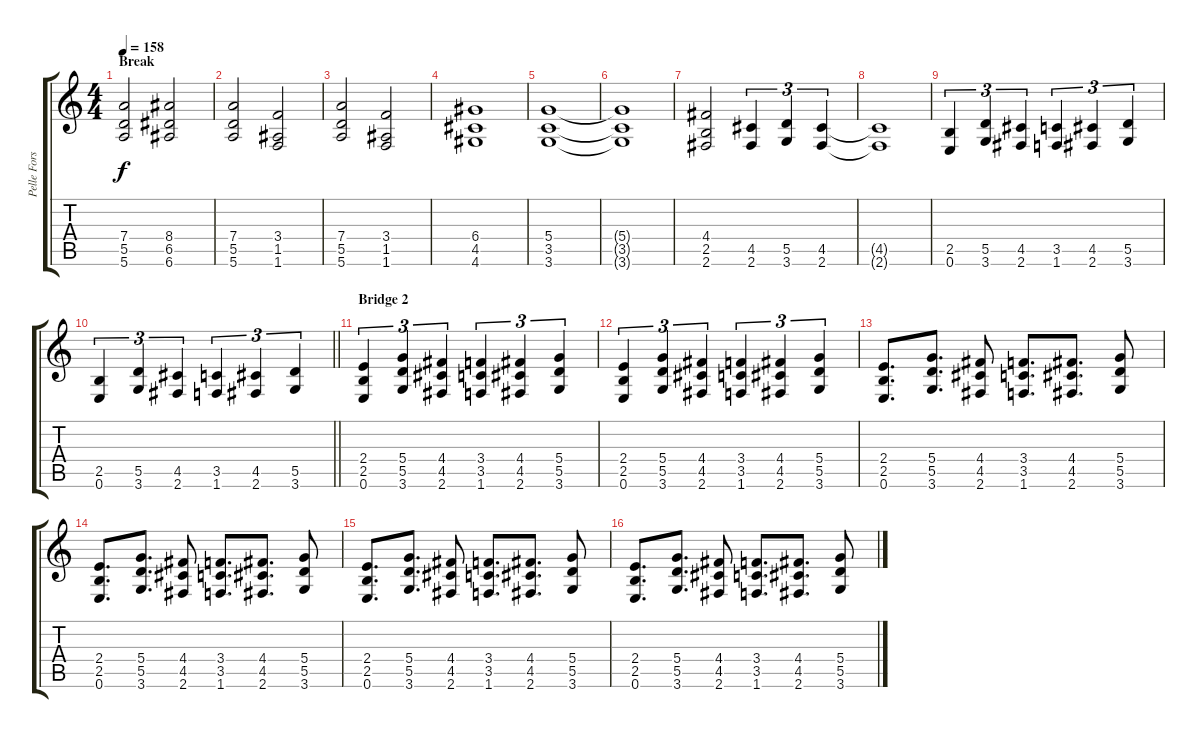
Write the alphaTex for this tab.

\track ("Pelle Forsberg" "Pelle Fors") {instrument distortionguitar}
\staff {score tabs}
\tuning (E4 B3 G3 D3 A2 E2) {hide}
\ts (4 4)
\section ("" "Break")
\tempo 158
\clef g2
\ks c
(7.4 5.5 5.6).2{dy f} (8.4 6.5 6.6).2 |
(7.4 5.5 5.6).2 (3.4 1.5 1.6).2 |
(7.4 5.5 5.6).2 (3.4 1.5 1.6).2 |
(6.4 4.5 4.6).1 |
(5.4 3.5 3.6).1 |
(5.4{t} 3.5{t} 3.6{t}).1 |
(4.4 2.5 2.6).2 (4.5 2.6).4{tu (3 2)} (5.5 3.6).4{tu (3 2)} (4.5 2.6).4{tu (3 2)} |
(4.5{t} 2.6{t}).1 |
(2.5 0.6).4{tu (3 2)} (5.5 3.6).4{tu (3 2)} (4.5 2.6).4{tu (3 2)} (3.5 1.6).4{tu (3 2)} (4.5 2.6).4{tu (3 2)} (5.5 3.6).4{tu (3 2)} |
\barLineRight lightlight
(2.5 0.6).4{tu (3 2)} (5.5 3.6).4{tu (3 2)} (4.5 2.6).4{tu (3 2)} (3.5 1.6).4{tu (3 2)} (4.5 2.6).4{tu (3 2)} (5.5 3.6).4{tu (3 2)} |
\section ("" "Bridge 2")
(2.4 2.5 0.6).4{tu (3 2)} (5.4 5.5 3.6).4{tu (3 2)} (4.4 4.5 2.6).4{tu (3 2)} (3.4 3.5 1.6).4{tu (3 2)} (4.4 4.5 2.6).4{tu (3 2)} (5.4 5.5 3.6).4{tu (3 2)} |
(2.4 2.5 0.6).4{tu (3 2)} (5.4 5.5 3.6).4{tu (3 2)} (4.4 4.5 2.6).4{tu (3 2)} (3.4 3.5 1.6).4{tu (3 2)} (4.4 4.5 2.6).4{tu (3 2)} (5.4 5.5 3.6).4{tu (3 2)} |
(2.4 2.5 0.6).8{d} (5.4 5.5 3.6).8{d} (4.4 4.5 2.6).8 (3.4 3.5 1.6).8{d} (4.4 4.5 2.6).8{d} (5.4 5.5 3.6).8 |
(2.4 2.5 0.6).8{d} (5.4 5.5 3.6).8{d} (4.4 4.5 2.6).8 (3.4 3.5 1.6).8{d} (4.4 4.5 2.6).8{d} (5.4 5.5 3.6).8 |
(2.4 2.5 0.6).8{d} (5.4 5.5 3.6).8{d} (4.4 4.5 2.6).8 (3.4 3.5 1.6).8{d} (4.4 4.5 2.6).8{d} (5.4 5.5 3.6).8 |
(2.4 2.5 0.6).8{d} (5.4 5.5 3.6).8{d} (4.4 4.5 2.6).8 (3.4 3.5 1.6).8{d} (4.4 4.5 2.6).8{d} (5.4 5.5 3.6).8
